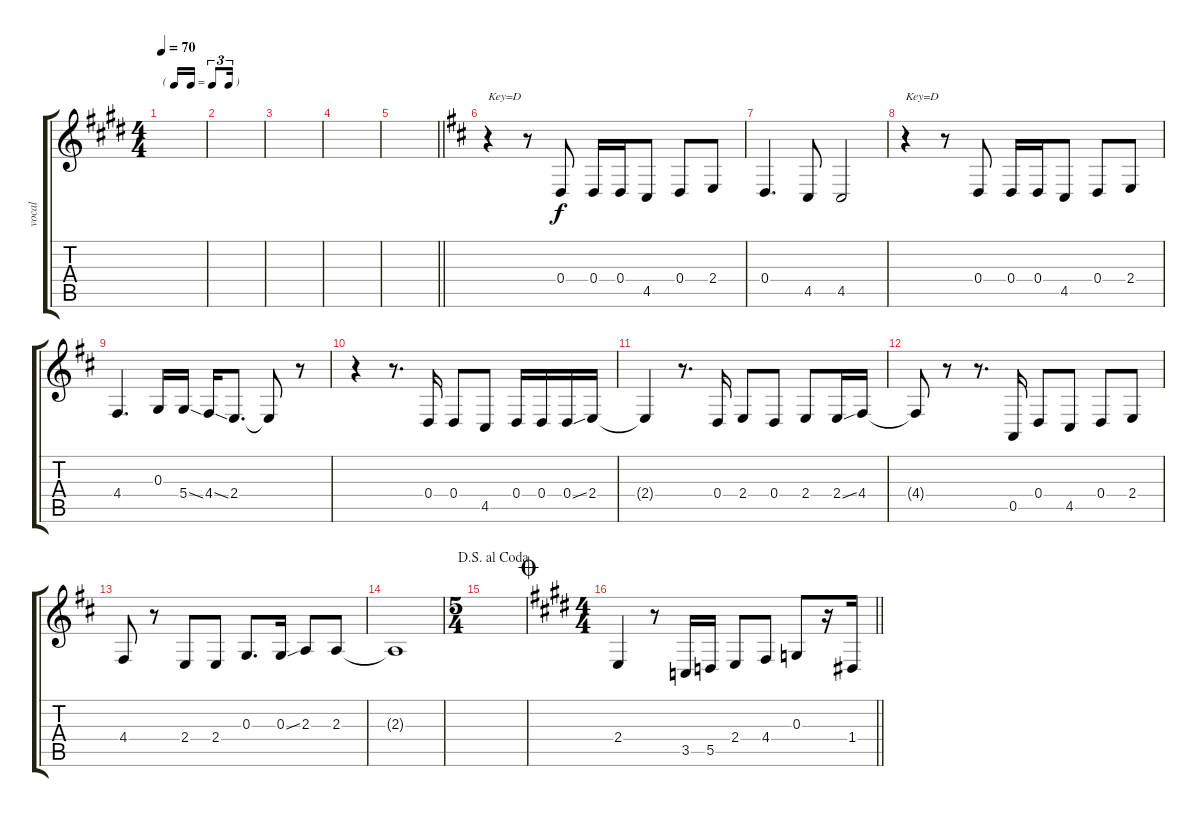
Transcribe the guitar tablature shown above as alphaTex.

\track ("vocal" "vocal") {instrument lead6voice}
\staff {score tabs}
\tuning (E4 B3 G3 D3 A2 E2) {hide}
\ts (4 4)
\tf triplet16th
\tempo 70
\clef g2
\ks e
|
|
|
|
\barLineRight lightlight
|
\section ("" "")
\ks d
r.4{txt "Key=D"} r.8 0.4.8 0.4.16 0.4.16 4.5.8 0.4.8 2.4.8 |
0.4.4{d} 4.5.8 4.5.2 |
r.4{txt "Key=D"} r.8 0.4.8 0.4.16 0.4.16 4.5.8 0.4.8 2.4.8 |
4.4.4{d} 0.3.16 5.4{ss}.16 4.4{ss}.16 2.4.8{d} 2.4{t}.8 r.8 |
r.4 r.8{d} 0.4.16 0.4.8 4.5.8 0.4.16 0.4.16 0.4{ss}.16 2.4.16 |
2.4{t}.4 r.8{d} 0.4.16 2.4.8 0.4.8 2.4.8 2.4{ss}.16 4.4.16 |
4.4{t}.8 r.8 r.8{d} 0.5.16 0.4.8 4.5.8 0.4.8 2.4.8 |
4.4.8 r.8 2.4.8 2.4.8 0.3.8{d} 0.3{ss}.16 2.3.8 2.3.8 |
2.3{t}.1 |
\ts (5 4)
\jump dalsegnoalcoda
|
\ts (4 4)
\jump coda
\barLineRight lightlight
\ks e
2.4.4 r.8 3.5.16 5.5.16 2.4.8 4.4.8 0.3.8 r.16 1.4.16
